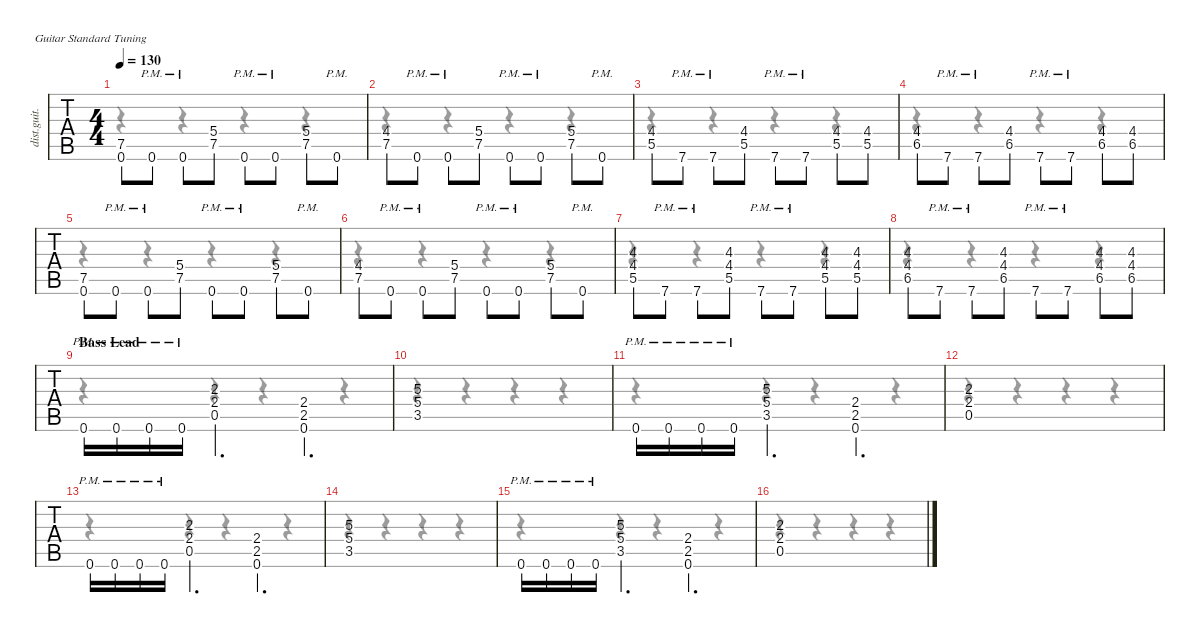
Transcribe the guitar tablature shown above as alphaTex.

\defaultSystemsLayout 4
\hideDynamics
\bracketExtendMode nobrackets
\track ("Kirk Hammett - Lead Guitar" "dist.guit.") {instrument distortionguitar}
\staff {tabs}
\tuning (E4 B3 G3 D3 A2 E2)
\voice
\ts (4 4)
\tempo 130
\clef g2
\ks c
(7.5 0.6).8{dy f beam Up} 0.6{pm}.8{beam Up} 0.6{pm}.8{beam Up} (5.4 7.5).8{beam Up} 0.6{pm}.8{beam Up} 0.6{pm}.8{beam Up} (5.4 7.5).8{beam Up} 0.6{pm}.8{beam Up} |
(4.4{acc #} 7.5).8{beam Up} 0.6{pm}.8{beam Up} 0.6{pm}.8{beam Up} (5.4 7.5).8{beam Up} 0.6{pm}.8{beam Up} 0.6{pm}.8{beam Up} (5.4 7.5).8{beam Up} 0.6{pm}.8{beam Up} |
(4.4{acc #} 5.5).8{beam Up} 7.6{pm}.8{beam Up} 7.6{pm}.8{beam Up} (4.4{acc #} 5.5).8{beam Up} 7.6{pm}.8{beam Up} 7.6{pm}.8{beam Up} (4.4{acc #} 5.5).8{beam Up} (4.4{acc #} 5.5).8{beam Up} |
(4.4{acc #} 6.5{acc #}).8{beam Up} 7.6{pm}.8{beam Up} 7.6{pm}.8{beam Up} (4.4{acc #} 6.5{acc #}).8{beam Up} 7.6{pm}.8{beam Up} 7.6{pm}.8{beam Up} (4.4{acc #} 6.5{acc #}).8{beam Up} (4.4{acc #} 6.5{acc #}).8{beam Up} |
(7.5 0.6).8{beam Up} 0.6{pm}.8{beam Up} 0.6{pm}.8{beam Up} (5.4 7.5).8{beam Up} 0.6{pm}.8{beam Up} 0.6{pm}.8{beam Up} (5.4 7.5).8{beam Up} 0.6{pm}.8{beam Up} |
(4.4{acc #} 7.5).8{beam Up} 0.6{pm}.8{beam Up} 0.6{pm}.8{beam Up} (5.4 7.5).8{beam Up} 0.6{pm}.8{beam Up} 0.6{pm}.8{beam Up} (5.4 7.5).8{beam Up} 0.6{pm}.8{beam Up} |
(4.3 4.4{acc #} 5.5).8{beam Up} 7.6{pm}.8{beam Up} 7.6{pm}.8{beam Up} (4.3 4.4{acc #} 5.5).8{beam Up} 7.6{pm}.8{beam Up} 7.6{pm}.8{beam Up} (4.3 4.4{acc #} 5.5).8{beam Up} (4.3 4.4{acc #} 5.5).8{beam Up} |
(4.3 4.4{acc #} 6.5{acc #}).8{beam Up} 7.6{pm}.8{beam Up} 7.6{pm}.8{beam Up} (4.3 4.4{acc #} 6.5{acc #}).8{beam Up} 7.6{pm}.8{beam Up} 7.6{pm}.8{beam Up} (4.3 4.4{acc #} 6.5{acc #}).8{beam Up} (4.3 4.4{acc #} 6.5{acc #}).8{beam Up} |
\section ("" "Bass Lead")
0.6{pm}.16{beam Up} 0.6{pm}.16{beam Up} 0.6{pm}.16{beam Up} 0.6{pm}.16{beam Up} (2.3 2.4 0.5).4{d beam Up} (2.4 2.5 0.6).4{d beam Up} |
(5.3 5.4 3.5).1{beam Up} |
0.6{pm}.16{beam Up} 0.6{pm}.16{beam Up} 0.6{pm}.16{beam Up} 0.6{pm}.16{beam Up} (5.3 5.4 3.5).4{d beam Up} (2.4 2.5 0.6).4{d beam Up} |
(2.3 2.4 0.5).1{beam Up} |
0.6{pm}.16{beam Up} 0.6{pm}.16{beam Up} 0.6{pm}.16{beam Up} 0.6{pm}.16{beam Up} (2.3 2.4 0.5).4{d beam Up} (2.4 2.5 0.6).4{d beam Up} |
(5.3 5.4 3.5).1{beam Up} |
0.6{pm}.16{beam Up} 0.6{pm}.16{beam Up} 0.6{pm}.16{beam Up} 0.6{pm}.16{beam Up} (5.3 5.4 3.5).4{d beam Up} (2.4 2.5 0.6).4{d beam Up} |
(2.3 2.4 0.5).1{beam Up}
\voice
\clef g2
\ottava regular
\simile none
\ks c
r.4{dy mf beam Down} r.4{beam Down} r.4{beam Down} r.4{beam Down} |
r.4{beam Down} r.4{beam Down} r.4{beam Down} r.4{beam Down} |
r.4{beam Down} r.4{beam Down} r.4{beam Down} r.4{beam Down} |
r.4{beam Down} r.4{beam Down} r.4{beam Down} r.4{beam Down} |
r.4{beam Down} r.4{beam Down} r.4{beam Down} r.4{beam Down} |
r.4{beam Down} r.4{beam Down} r.4{beam Down} r.4{beam Down} |
r.4{beam Down} r.4{beam Down} r.4{beam Down} r.4{beam Down} |
r.4{beam Down} r.4{beam Down} r.4{beam Down} r.4{beam Down} |
r.4{beam Down} r.4{beam Down} r.4{beam Down} r.4{beam Down} |
r.4{beam Down} r.4{beam Down} r.4{beam Down} r.4{beam Down} |
r.4{beam Down} r.4{beam Down} r.4{beam Down} r.4{beam Down} |
r.4{beam Down} r.4{beam Down} r.4{beam Down} r.4{beam Down} |
r.4{beam Down} r.4{beam Down} r.4{beam Down} r.4{beam Down} |
r.4{beam Down} r.4{beam Down} r.4{beam Down} r.4{beam Down} |
r.4{beam Down} r.4{beam Down} r.4{beam Down} r.4{beam Down} |
r.4{beam Down} r.4{beam Down} r.4{beam Down} r.4{beam Down}
